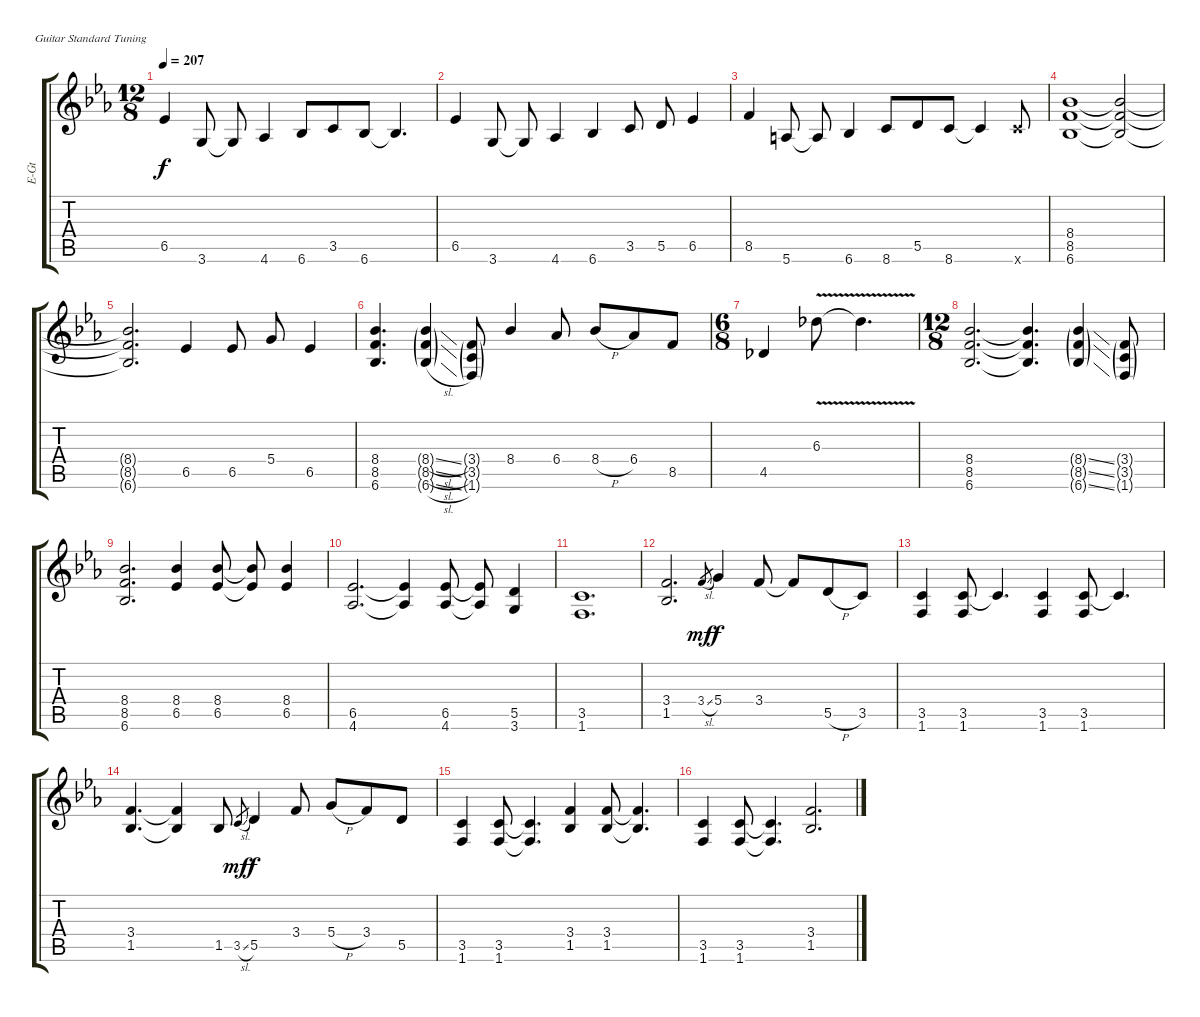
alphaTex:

\bracketExtendMode groupsimilarinstruments
\otherSystemsTrackNameOrientation horizontal
\track ("Gtr 4" "E-Gt") {instrument overdrivenguitar}
\staff {score tabs}
\tuning (E4 B3 G3 D3 A2 E2)
\ts (12 8)
\tempo 207
\clef g2
\ks eb
6.5{acc b}.4{dy f beam Up} 3.6{acc forcenatural}.8{beam Up} 3.6{t acc forcenatural}.8{beam Up} 4.6{acc b}.4{beam Up} 6.6{acc b}.8{beam Up} 3.5{acc forcenatural}.8{beam Up} 6.6{acc b}.8{beam Up} 6.6{t acc b}.4{d beam Up} |
6.5{acc b}.4{beam Up} 3.6{acc forcenatural}.8{beam Up} 3.6{t acc forcenatural}.8{beam Up} 4.6{acc b}.4{beam Up} 6.6{acc b}.4{beam Up} 3.5{acc forcenatural}.8{beam Up} 5.5{acc forcenatural}.8{beam Up} 6.5{acc b}.4{beam Up} |
8.5{acc forcenatural}.4{beam Up} 5.6{acc forcenatural}.8{beam Up} 5.6{t acc forcenatural}.8{beam Up} 6.6{acc b}.4{beam Up} 8.6{acc forcenatural}.8{beam Up} 5.5{acc forcenatural}.8{beam Up} 8.6{acc forcenatural}.8{beam Up} 8.6{t acc forcenatural}.4{beam Up} 8.6{x acc forcenatural}.8{beam Up} |
(8.4{acc b} 8.5{acc forcenatural} 6.6{acc b}).1{beam Up} (8.4{t acc b} 8.5{t acc forcenatural} 6.6{t acc b}).2{beam Up} |
(8.4{t acc b} 8.5{t acc forcenatural} 6.6{t acc b}).2{d beam Up} 6.5{acc b}.4{beam Up} 6.5{acc b}.8{beam Up} 5.4{acc forcenatural}.8{beam Up} 6.5{acc b}.4{beam Up} |
(8.4{acc b} 8.5{acc forcenatural} 6.6{acc b}).4{d beam Up} (8.4{sl g acc b} 8.5{sl g acc forcenatural} 6.6{sl g acc b}).4{beam Up} (3.4{g acc forcenatural} 3.5{g acc forcenatural} 1.6{g acc forcenatural}).8{beam Up} 8.4{acc b}.4{beam Up} 6.4{acc b}.8{beam Up} 8.4{h acc b}.8{beam Up} 6.4{acc b}.8{beam Up} 8.5{acc forcenatural}.8{beam Up} |
\ts (6 8)
4.5{acc b}.4{beam Up} 6.3{v acc b}.8{beam Down} 6.3{v t acc b}.4{d beam Down} |
\ts (12 8)
(8.4{acc b} 8.5{acc forcenatural} 6.6{acc b}).2{d beam Up} (8.4{t acc b} 8.5{t acc forcenatural} 6.6{t acc b}).4{d beam Up} (8.4{ss g acc b} 8.5{ss g acc forcenatural} 6.6{ss g acc b}).4{beam Up} (3.4{g acc forcenatural} 3.5{g acc forcenatural} 1.6{g acc forcenatural}).8{beam Up} |
(8.4{acc b} 8.5{acc forcenatural} 6.6{acc b}).2{d beam Up} (8.4{acc b} 6.5{acc b}).4{beam Up} (8.4{acc b} 6.5{acc b}).8{beam Up} (8.4{t acc b} 6.5{t acc b}).8{beam Up} (8.4{acc b} 6.5{acc b}).4{beam Up} |
(6.5{acc b} 4.6{acc b}).2{d beam Up} (6.5{t acc b} 4.6{t acc b}).4{beam Up} (6.5{acc b} 4.6{acc b}).8{beam Up} (6.5{t acc b} 4.6{t acc b}).8{beam Up} (5.5{acc forcenatural} 3.6{acc forcenatural}).4{beam Up} |
(3.5{acc forcenatural} 1.6{acc forcenatural}).1{d beam Up} |
(3.4{acc forcenatural} 1.5{acc b}).2{d beam Up} 3.4{sl acc forcenatural}.8{gr dy mf beam Up} 5.4{acc forcenatural}.4{dy f beam Up} 3.4{acc forcenatural}.8{beam Up} 3.4{t acc forcenatural}.8{beam Up} 5.5{h acc forcenatural}.8{beam Up} 3.5{acc forcenatural}.8{beam Up} |
(3.5{acc forcenatural} 1.6{acc forcenatural}).4{beam Up} (3.5{acc forcenatural} 1.6{acc forcenatural}).8{beam Up} 3.5{t acc forcenatural}.4{d beam Up} (3.5{acc forcenatural} 1.6{acc forcenatural}).4{beam Up} (3.5{acc forcenatural} 1.6{acc forcenatural}).8{beam Up} 3.5{t acc forcenatural}.4{d beam Up} |
(3.4{acc forcenatural} 1.5{acc b}).4{d beam Up} (3.4{t acc forcenatural} 1.5{t acc b}).4{beam Up} 1.5{acc b}.8{beam Up} 3.5{sl acc forcenatural}.8{gr dy mf beam Up} 5.5{acc forcenatural}.4{dy f beam Up} 3.4{acc forcenatural}.8{beam Up} 5.4{h acc forcenatural}.8{beam Up} 3.4{acc forcenatural}.8{beam Up} 5.5{acc forcenatural}.8{beam Up} |
(3.5{acc forcenatural} 1.6{acc forcenatural}).4{beam Up} (3.5{acc forcenatural} 1.6{acc forcenatural}).8{beam Up} (3.5{t acc forcenatural} 1.6{t acc forcenatural}).4{d beam Up} (3.4{acc forcenatural} 1.5{acc b}).4{beam Up} (3.4{acc forcenatural} 1.5{acc b}).8{beam Up} (3.4{t acc forcenatural} 1.5{t acc b}).4{d beam Up} |
(3.5{acc forcenatural} 1.6{acc forcenatural}).4{beam Up} (3.5{acc forcenatural} 1.6{acc forcenatural}).8{beam Up} (3.5{t acc forcenatural} 1.6{t acc forcenatural}).4{d beam Up} (3.4{acc forcenatural} 1.5{acc b}).2{d beam Up}
